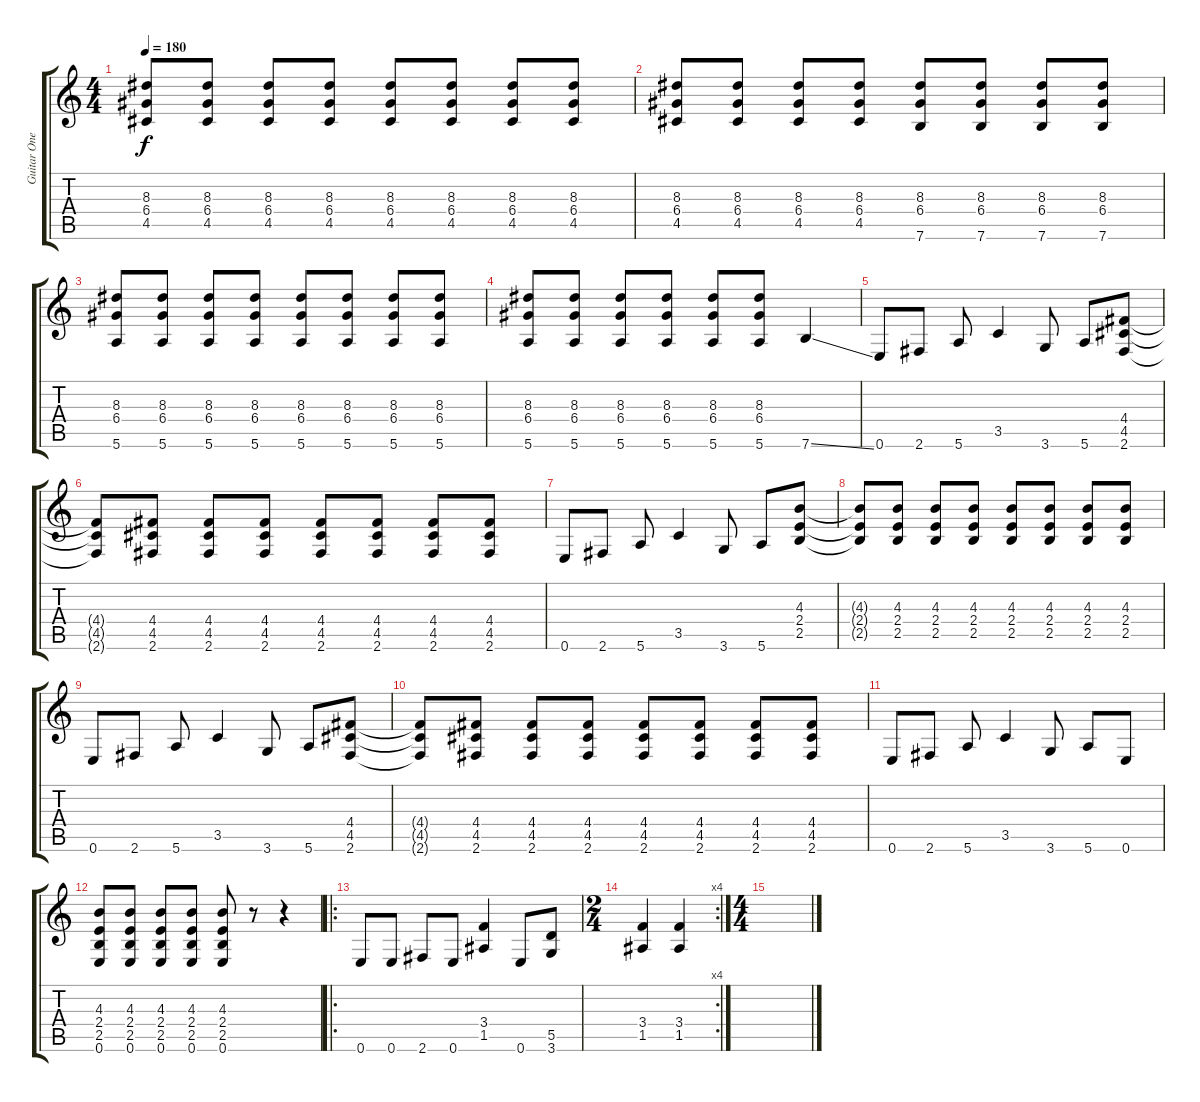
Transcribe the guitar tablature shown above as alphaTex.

\track ("Guitar One" "Guitar One") {instrument overdrivenguitar}
\staff {score tabs}
\tuning (E4 B3 G3 D3 A2 E2) {hide}
\ts (4 4)
\tempo 180
\clef g2
\ks c
(8.3 6.4 4.5).8{dy f instrument overdrivenguitar} (8.3 6.4 4.5).8 (8.3 6.4 4.5).8 (8.3 6.4 4.5).8 (8.3 6.4 4.5).8 (8.3 6.4 4.5).8 (8.3 6.4 4.5).8 (8.3 6.4 4.5).8 |
(8.3 6.4 4.5).8 (8.3 6.4 4.5).8 (8.3 6.4 4.5).8 (8.3 6.4 4.5).8 (8.3 6.4 7.6).8 (8.3 6.4 7.6).8 (8.3 6.4 7.6).8 (8.3 6.4 7.6).8 |
(8.3 6.4 5.6).8 (8.3 6.4 5.6).8 (8.3 6.4 5.6).8 (8.3 6.4 5.6).8 (8.3 6.4 5.6).8 (8.3 6.4 5.6).8 (8.3 6.4 5.6).8 (8.3 6.4 5.6).8 |
(8.3 6.4 5.6).8 (8.3 6.4 5.6).8 (8.3 6.4 5.6).8 (8.3 6.4 5.6).8 (8.3 6.4 5.6).8 (8.3 6.4 5.6).8 7.6{ss}.4 |
0.6.8 2.6.8 5.6.8 3.5.4 3.6.8 5.6.8 (4.4 4.5 2.6).8 |
(4.4{t} 4.5{t} 2.6{t}).8 (4.4 4.5 2.6).8 (4.4 4.5 2.6).8 (4.4 4.5 2.6).8 (4.4 4.5 2.6).8 (4.4 4.5 2.6).8 (4.4 4.5 2.6).8 (4.4 4.5 2.6).8 |
0.6.8 2.6.8 5.6.8 3.5.4 3.6.8 5.6.8 (4.3 2.4 2.5).8 |
(4.3{t} 2.4{t} 2.5{t}).8 (4.3 2.4 2.5).8 (4.3 2.4 2.5).8 (4.3 2.4 2.5).8 (4.3 2.4 2.5).8 (4.3 2.4 2.5).8 (4.3 2.4 2.5).8 (4.3 2.4 2.5).8 |
0.6.8 2.6.8 5.6.8 3.5.4 3.6.8 5.6.8 (4.4 4.5 2.6).8 |
(4.4{t} 4.5{t} 2.6{t}).8 (4.4 4.5 2.6).8 (4.4 4.5 2.6).8 (4.4 4.5 2.6).8 (4.4 4.5 2.6).8 (4.4 4.5 2.6).8 (4.4 4.5 2.6).8 (4.4 4.5 2.6).8 |
0.6.8 2.6.8 5.6.8 3.5.4 3.6.8 5.6.8 0.6.8 |
(4.3 2.4 2.5 0.6).8 (4.3 2.4 2.5 0.6).8 (4.3 2.4 2.5 0.6).8 (4.3 2.4 2.5 0.6).8 (4.3 2.4 2.5 0.6).8 r.8 r.4 |
\ro
0.6.8 0.6.8 2.6.8 0.6.8 (3.4 1.5).4 0.6.8 (5.5 3.6).8 |
\rc 4
\ts (2 4)
(3.4 1.5).4 (3.4 1.5).4 |
\ts (4 4)
